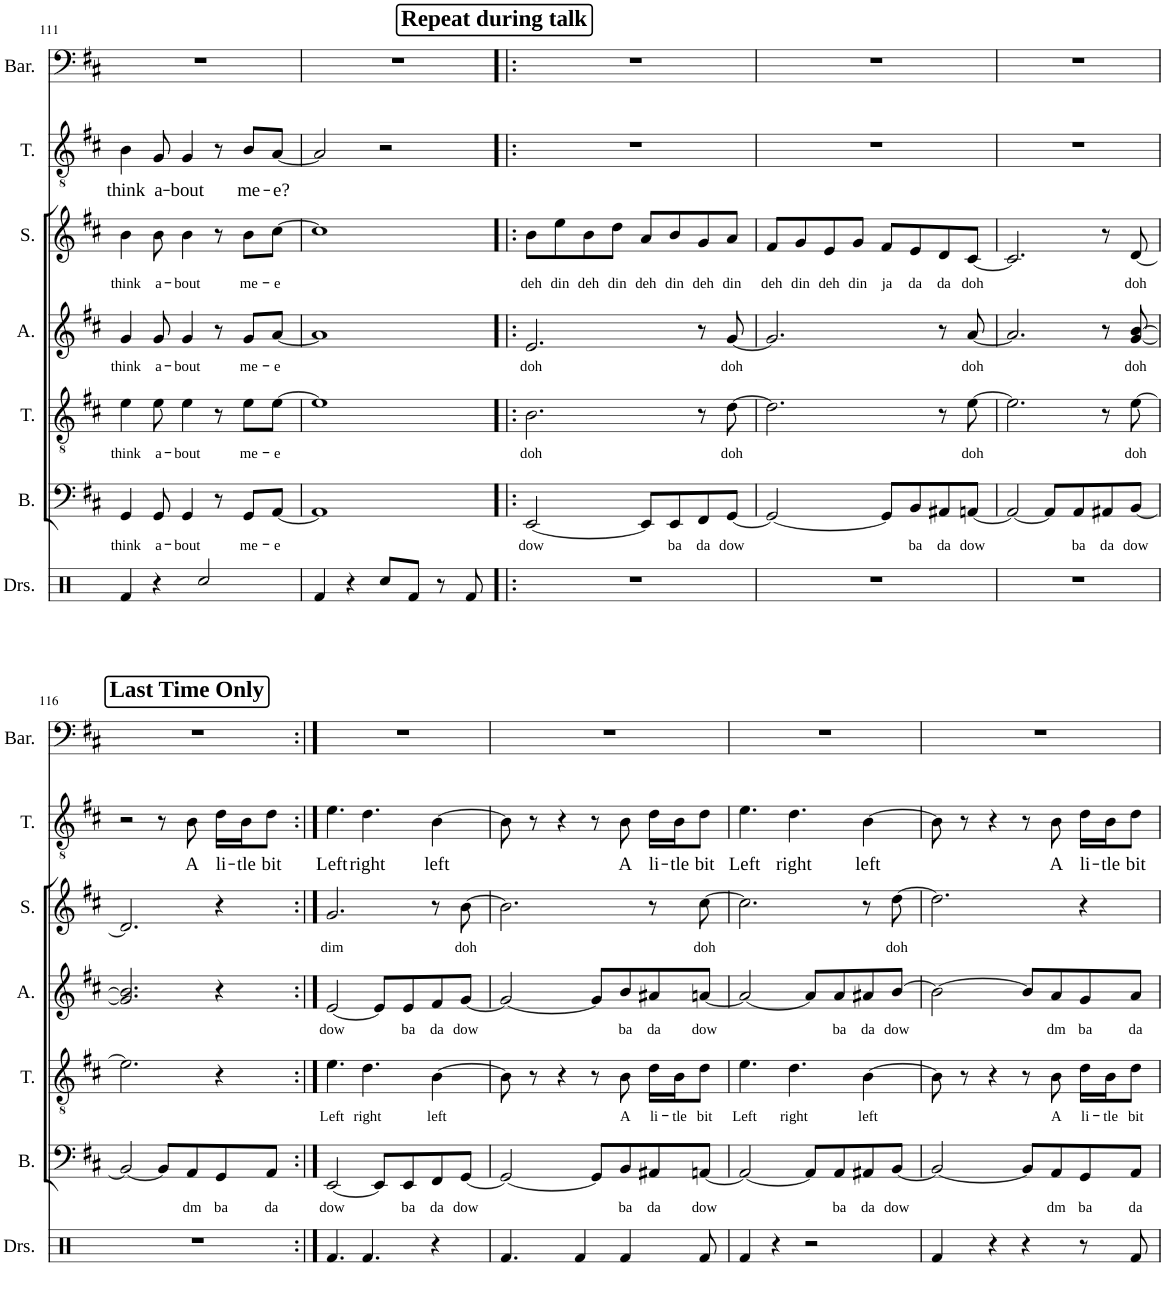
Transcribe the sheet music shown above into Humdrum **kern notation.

**kern	**kern	**text	**kern	**text	**kern	**text	**kern	**text	**kern	**text	**kern
*part7	*part6	*part6	*part5	*part5	*part4	*part4	*part3	*part3	*part2	*part2	*part1
*staff7	*staff6	*staff6	*staff5	*staff5	*staff4	*staff4	*staff3	*staff3	*staff2	*staff2	*staff1
*I"Drumset	*I"Bass	*	*I"Tenor	*	*I"Alto	*	*I"Soprano	*	*I"Tenor	*	*I"Baritone
*I'Drs.	*I'B.	*	*I'T.	*	*I'A.	*	*I'S.	*	*I'T.	*	*I'Bar.
!!LO:PB:g=z
*clefX	*clefF4	*	*clefGv2	*	*clefG2	*	*clefG2	*	*clefGv2	*	*clefF4
*k[]	*k[f#c#]	*	*k[f#c#]	*	*k[f#c#]	*	*k[f#c#]	*	*k[f#c#]	*	*k[f#c#]
*M4/4	*M4/4	*	*M4/4	*	*M4/4	*	*M4/4	*	*M4/4	*	*M4/4
=111	=111	=111	=111	=111	=111	=111	=111	=111	=111	=111	=111
!	!	!LO:LY:b	!	!LO:LY:b	!	!LO:LY:b	!	!LO:LY:b	!	!LO:LY:b	!
4Rf/	4GG/	think	4e\	think	4g/	think	4b\	think	4B\	think	1r
!	!	!LO:LY:b	!	!LO:LY:b	!	!LO:LY:b	!	!LO:LY:b	!	!LO:LY:b	!
4r	8GG/	a-	8e\	a-	8g/	a-	8b\	a-	8G/	a-	.
!	!	!LO:LY:b	!	!LO:LY:b	!	!LO:LY:b	!	!LO:LY:b	!	!LO:LY:b	!
.	4GG/	-bout	4e\	-bout	4g/	-bout	4b\	-bout	4G/	-bout	.
2Rcc/	.	.	.	.	.	.	.	.	.	.	.
.	8r	.	8r	.	8r	.	8r	.	8r	.	.
!	!	!LO:LY:b	!	!LO:LY:b	!	!LO:LY:b	!	!LO:LY:b	!	!LO:LY:b	!
.	8GG/L	me-	8e\L	me-	8g/L	me-	8b\L	me-	8B/L	me-	.
!	!	!LO:LY:b	!	!LO:LY:b	!	!LO:LY:b	!	!LO:LY:b	!	!LO:LY:b	!
.	[8AA/J	-e	[8e\J	-e	[8a/J	-e	[8cc#\J	-e	[8A/J	-e?	.
=112	=112	=112	=112	=112	=112	=112	=112	=112	=112	=112	=112
4Rf/	1AA]	.	1e]	.	1a]	.	1cc#]	.	2A/]	.	1r
4r	.	.	.	.	.	.	.	.	.	.	.
8Rcc/L	.	.	.	.	.	.	.	.	2r	.	.
8Rf/J	.	.	.	.	.	.	.	.	.	.	.
8r	.	.	.	.	.	.	.	.	.	.	.
8Rf/	.	.	.	.	.	.	.	.	.	.	.
!!LO:REH:place=s1:a:B:cj:fs=14.2249:t=Repeat during talk
=113!|:	=113!|:	=113!|:	=113!|:	=113!|:	=113!|:	=113!|:	=113!|:	=113!|:	=113!|:	=113!|:	=113!|:
!	!	!LO:LY:b	!	!LO:LY:b	!	!LO:LY:b	!	!LO:LY:b	!	!	!
1r	[2EE/	dow	2.B\	doh	2.e/	doh	8b\L	deh	1r	.	1r
!	!	!	!	!	!	!	!	!LO:LY:b	!	!	!
.	.	.	.	.	.	.	8ee\	din	.	.	.
!	!	!	!	!	!	!	!	!LO:LY:b	!	!	!
.	.	.	.	.	.	.	8b\	deh	.	.	.
!	!	!	!	!	!	!	!	!LO:LY:b	!	!	!
.	.	.	.	.	.	.	8dd\J	din	.	.	.
!	!	!	!	!	!	!	!	!LO:LY:b	!	!	!
.	8EE/L]	.	.	.	.	.	8a/L	deh	.	.	.
!	!	!LO:LY:b	!	!	!	!	!	!LO:LY:b	!	!	!
.	8EE/	ba	.	.	.	.	8b/	din	.	.	.
!	!	!LO:LY:b	!	!	!	!	!	!LO:LY:b	!	!	!
.	8FF#/	da	8r	.	8r	.	8g/	deh	.	.	.
!	!	!LO:LY:b	!	!LO:LY:b	!	!LO:LY:b	!	!LO:LY:b	!	!	!
.	[8GG/J	dow	[8d\	doh	[8g/	doh	8a/J	din	.	.	.
=114	=114	=114	=114	=114	=114	=114	=114	=114	=114	=114	=114
!	!	!	!	!	!	!	!	!LO:LY:b	!	!	!
1r	2GG/_	.	2.d\]	.	2.g/]	.	8f#/L	deh	1r	.	1r
!	!	!	!	!	!	!	!	!LO:LY:b	!	!	!
.	.	.	.	.	.	.	8g/	din	.	.	.
!	!	!	!	!	!	!	!	!LO:LY:b	!	!	!
.	.	.	.	.	.	.	8e/	deh	.	.	.
!	!	!	!	!	!	!	!	!LO:LY:b	!	!	!
.	.	.	.	.	.	.	8g/J	din	.	.	.
!	!	!	!	!	!	!	!	!LO:LY:b	!	!	!
.	8GG/L]	.	.	.	.	.	8f#/L	ja	.	.	.
!	!	!LO:LY:b	!	!	!	!	!	!LO:LY:b	!	!	!
.	8BB/	ba	.	.	.	.	8e/	da	.	.	.
!	!	!LO:LY:b	!	!	!	!	!	!LO:LY:b	!	!	!
.	8AA#X/	da	8r	.	8r	.	8d/	da	.	.	.
!	!	!LO:LY:b	!	!LO:LY:b	!	!LO:LY:b	!	!LO:LY:b	!	!	!
.	[8AAn/J	dow	[8e\	doh	[8a/	doh	[8c#/J	doh	.	.	.
=115	=115	=115	=115	=115	=115	=115	=115	=115	=115	=115	=115
1r	2AA/_	.	2.e\]	.	2.a/]	.	2.c#/]	.	1r	.	1r
.	8AA/L]	.	.	.	.	.	.	.	.	.	.
!	!	!LO:LY:b	!	!	!	!	!	!	!	!	!
.	8AA/	ba	.	.	.	.	.	.	.	.	.
!	!	!LO:LY:b	!	!	!	!	!	!	!	!	!
.	8AA#X/	da	8r	.	8r	.	8r	.	.	.	.
!	!	!LO:LY:b	!	!LO:LY:b	!	!LO:LY:b	!	!LO:LY:b	!	!	!
.	[8BB/J	dow	[8e\	doh	[8g/ [8b/	doh	[8d/	doh	.	.	.
!!LO:LB:g=z
!!LO:REH:place=s1:a:B:cj:fs=14.2249:t=Last Time Only:qo=2.5
=116	=116	=116	=116	=116	=116	=116	=116	=116	=116	=116	=116
1r	2BB/_	.	2.e\]	.	2.g/] 2.b/]	.	2.d/]	.	2r	.	1r
.	8BB/L]	.	.	.	.	.	.	.	8r	.	.
!	!	!LO:LY:b	!	!	!	!	!	!	!	!LO:LY:b	!
.	8AA/	dm	.	.	.	.	.	.	8B\	A	.
!	!	!LO:LY:b	!	!	!	!	!	!	!	!LO:LY:b	!
.	8GG/	ba	4r	.	4r	.	4r	.	16d\LL	li-	.
!	!	!	!	!	!	!	!	!	!	!LO:LY:b	!
.	.	.	.	.	.	.	.	.	16B\J	-tle	.
!	!	!LO:LY:b	!	!	!	!	!	!	!	!LO:LY:b	!
.	8AA/J	da	.	.	.	.	.	.	8d\J	bit	.
=117:|!	=117:|!	=117:|!	=117:|!	=117:|!	=117:|!	=117:|!	=117:|!	=117:|!	=117:|!	=117:|!	=117:|!
!	!	!LO:LY:b	!	!LO:LY:b	!	!LO:LY:b	!	!LO:LY:b	!	!LO:LY:b	!
4.Rf/	[2EE/	dow	4.e\	Left	[2e/	dow	2.g/	dim	4.e\	Left	1r
!	!	!	!	!LO:LY:b	!	!	!	!	!	!LO:LY:b	!
4.Rf/	.	.	4.d\	right	.	.	.	.	4.d\	right	.
.	8EE/L]	.	.	.	8e/L]	.	.	.	.	.	.
!	!	!LO:LY:b	!	!	!	!LO:LY:b	!	!	!	!	!
.	8EE/	ba	.	.	8e/	ba	.	.	.	.	.
!	!	!LO:LY:b	!	!LO:LY:b	!	!LO:LY:b	!	!	!	!LO:LY:b	!
4r	8FF#/	da	[4B\	left	8f#/	da	8r	.	[4B\	left	.
!	!	!LO:LY:b	!	!	!	!LO:LY:b	!	!LO:LY:b	!	!	!
.	[8GG/J	dow	.	.	[8g/J	dow	[8b\	doh	.	.	.
=118	=118	=118	=118	=118	=118	=118	=118	=118	=118	=118	=118
4.Rf/	2GG/_	.	8B\]	.	2g/_	.	2.b\]	.	8B\]	.	1r
.	.	.	8r	.	.	.	.	.	8r	.	.
.	.	.	4r	.	.	.	.	.	4r	.	.
4Rf/	.	.	.	.	.	.	.	.	.	.	.
.	8GG/L]	.	8r	.	8g/L]	.	.	.	8r	.	.
!	!	!LO:LY:b	!	!LO:LY:b	!	!LO:LY:b	!	!	!	!LO:LY:b	!
4Rf/	8BB/	ba	8B\	A	8b/	ba	.	.	8B\	A	.
!	!	!LO:LY:b	!	!LO:LY:b	!	!LO:LY:b	!	!	!	!LO:LY:b	!
.	8AA#X/	da	16d\LL	li-	8a#X/	da	8r	.	16d\LL	li-	.
!	!	!	!	!LO:LY:b	!	!	!	!	!	!LO:LY:b	!
.	.	.	16B\J	-tle	.	.	.	.	16B\J	-tle	.
!	!	!LO:LY:b	!	!LO:LY:b	!	!LO:LY:b	!	!LO:LY:b	!	!LO:LY:b	!
8Rf/	[8AAn/J	dow	8d\J	bit	[8an/J	dow	[8cc#\	doh	8d\J	bit	.
=119	=119	=119	=119	=119	=119	=119	=119	=119	=119	=119	=119
!	!	!	!	!LO:LY:b	!	!	!	!	!	!LO:LY:b	!
4Rf/	2AA/_	.	4.e\	Left	2a/_	.	2.cc#\]	.	4.e\	Left	1r
4r	.	.	.	.	.	.	.	.	.	.	.
!	!	!	!	!LO:LY:b	!	!	!	!	!	!LO:LY:b	!
.	.	.	4.d\	right	.	.	.	.	4.d\	right	.
2r	8AA/L]	.	.	.	8a/L]	.	.	.	.	.	.
!	!	!LO:LY:b	!	!	!	!LO:LY:b	!	!	!	!	!
.	8AA/	ba	.	.	8a/	ba	.	.	.	.	.
!	!	!LO:LY:b	!	!LO:LY:b	!	!LO:LY:b	!	!	!	!LO:LY:b	!
.	8AA#X/	da	[4B\	left	8a#X/	da	8r	.	[4B\	left	.
!	!	!LO:LY:b	!	!	!	!LO:LY:b	!	!LO:LY:b	!	!	!
.	[8BB/J	dow	.	.	[8b/J	dow	[8dd\	doh	.	.	.
=120	=120	=120	=120	=120	=120	=120	=120	=120	=120	=120	=120
4Rf/	2BB/_	.	8B\]	.	2b\_	.	2.dd\]	.	8B\]	.	1r
.	.	.	8r	.	.	.	.	.	8r	.	.
4r	.	.	4r	.	.	.	.	.	4r	.	.
4r	8BB/L]	.	8r	.	8b/L]	.	.	.	8r	.	.
!	!	!LO:LY:b	!	!LO:LY:b	!	!LO:LY:b	!	!	!	!LO:LY:b	!
.	8AA/	dm	8B\	A	8a/	dm	.	.	8B\	A	.
!	!	!LO:LY:b	!	!LO:LY:b	!	!LO:LY:b	!	!	!	!LO:LY:b	!
8r	8GG/	ba	16d\LL	li-	8g/	ba	4r	.	16d\LL	li-	.
!	!	!	!	!LO:LY:b	!	!	!	!	!	!LO:LY:b	!
.	.	.	16B\J	-tle	.	.	.	.	16B\J	-tle	.
!	!	!LO:LY:b	!	!LO:LY:b	!	!LO:LY:b	!	!	!	!LO:LY:b	!
8Rf/	8AA/J	da	8d\J	bit	8a/J	da	.	.	8d\J	bit	.
=	=	=	=	=	=	=	=	=	=	=	=
*-	*-	*-	*-	*-	*-	*-	*-	*-	*-	*-	*-
